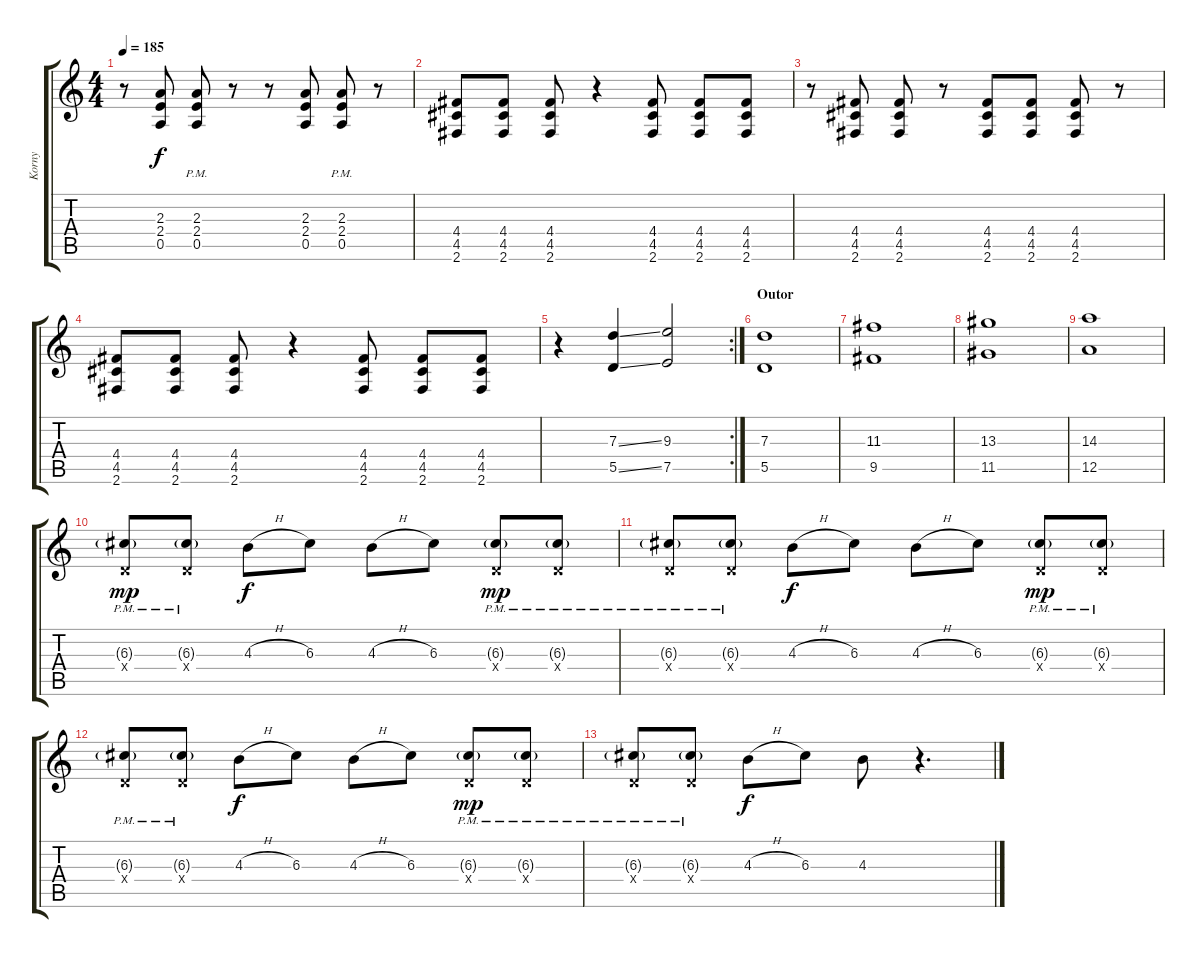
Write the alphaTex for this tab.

\track ("Korny" "Korny") {instrument overdrivenguitar}
\staff {score tabs}
\tuning (E4 B3 G3 D3 A2 E2) {hide}
\ts (4 4)
\tempo 185
\clef g2
\ks c
r.8{dy f} (2.3 2.4 0.5).8 (2.3{pm} 2.4{pm} 0.5{pm}).8 r.8 r.8 (2.3 2.4 0.5).8 (2.3{pm} 2.4{pm} 0.5{pm}).8 r.8 |
(4.4 4.5 2.6).8 (4.4 4.5 2.6).8 (4.4 4.5 2.6).8 r.4 (4.4 4.5 2.6).8 (4.4 4.5 2.6).8 (4.4 4.5 2.6).8 |
r.8 (4.4 4.5 2.6).8 (4.4 4.5 2.6).8 r.8 (4.4 4.5 2.6).8 (4.4 4.5 2.6).8 (4.4 4.5 2.6).8 r.8 |
(4.4 4.5 2.6).8 (4.4 4.5 2.6).8 (4.4 4.5 2.6).8 r.4 (4.4 4.5 2.6).8 (4.4 4.5 2.6).8 (4.4 4.5 2.6).8 |
\rc 2
r.4 (7.3{ss} 5.5{ss}).4 (9.3 7.5).2 |
\section ("" "Outor")
(7.3 5.5).1 |
(11.3 9.5).1 |
(13.3 11.5).1 |
(14.3 12.5).1 |
(6.3{g pm} 0.4{x}).8{dy mp} (6.3{g pm} 0.4{x}).8 4.3{h}.8{dy f} 6.3.8 4.3{h}.8 6.3.8 (6.3{g pm} 0.4{x}).8{dy mp} (6.3{g pm} 0.4{x}).8 |
(6.3{g pm} 0.4{x}).8 (6.3{g pm} 0.4{x}).8 4.3{h}.8{dy f} 6.3.8 4.3{h}.8 6.3.8 (6.3{g pm} 0.4{x}).8{dy mp} (6.3{g pm} 0.4{x}).8 |
(6.3{g pm} 0.4{x}).8 (6.3{g pm} 0.4{x}).8 4.3{h}.8{dy f} 6.3.8 4.3{h}.8 6.3.8 (6.3{g pm} 0.4{x}).8{dy mp} (6.3{g pm} 0.4{x}).8 |
(6.3{g pm} 0.4{x}).8 (6.3{g pm} 0.4{x}).8 4.3{h}.8{dy f} 6.3.8 4.3.8 r.4{d}
